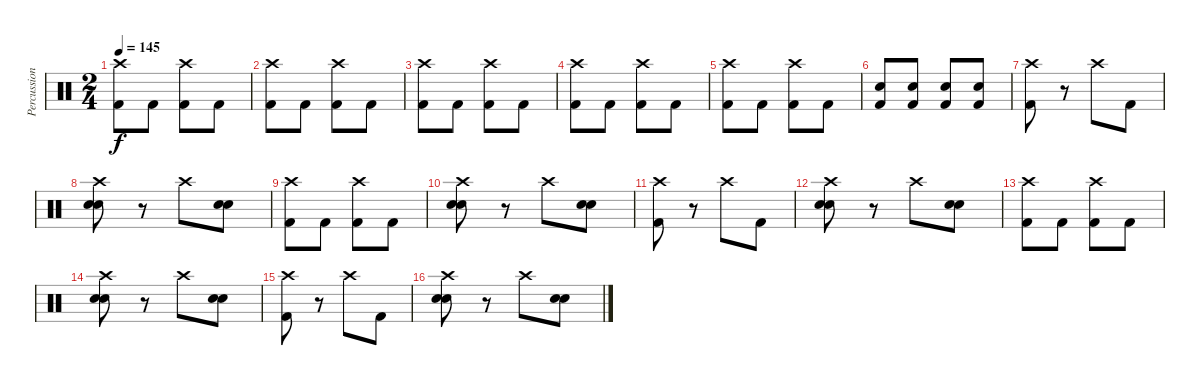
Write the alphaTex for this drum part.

\track ("Percussion" "Percussion") {instrument percussion}
\staff {score}
\articulation defaults
\ts (2 4)
\tempo 145
\clef neutral
\ks c
("Crash high (hit)" "Kick (hit) 2").8{dy f} "Kick (hit) 2".8 ("Crash high (hit)" "Kick (hit) 2").8 "Kick (hit) 2".8 |
("Crash high (hit)" "Kick (hit) 2").8 "Kick (hit) 2".8 ("Crash high (hit)" "Kick (hit) 2").8 "Kick (hit) 2".8 |
("Crash high (hit)" "Kick (hit) 2").8 "Kick (hit) 2".8 ("Crash high (hit)" "Kick (hit) 2").8 "Kick (hit) 2".8 |
("Crash high (hit)" "Kick (hit) 2").8 "Kick (hit) 2".8 ("Crash high (hit)" "Kick (hit) 2").8 "Kick (hit) 2".8 |
("Crash high (hit)" "Kick (hit) 2").8 "Kick (hit) 2".8 ("Crash high (hit)" "Kick (hit) 2").8 "Kick (hit) 2".8 |
("Electric Snare (hit)" "Kick (hit) 2").8 ("Electric Snare (hit)" "Kick (hit) 2").8 ("Electric Snare (hit)" "Kick (hit) 2").8 ("Electric Snare (hit)" "Kick (hit) 2").8 |
("Crash high (hit)" "Kick (hit) 2").8 r.8 "Crash high (hit)".8 "Kick (hit) 2".8 |
("Crash high (hit)" "Electric Snare (hit)" "Electric Snare (hit)").8 r.8 "Crash high (hit)".8 ("Electric Snare (hit)" "Electric Snare (hit)").8 |
("Crash high (hit)" "Kick (hit) 2").8 "Kick (hit) 2".8 ("Crash high (hit)" "Kick (hit) 2").8 "Kick (hit) 2".8 |
("Crash high (hit)" "Electric Snare (hit)" "Electric Snare (hit)").8 r.8 "Crash high (hit)".8 ("Electric Snare (hit)" "Electric Snare (hit)").8 |
("Crash high (hit)" "Kick (hit) 2").8 r.8 "Crash high (hit)".8 "Kick (hit) 2".8 |
("Crash high (hit)" "Electric Snare (hit)" "Electric Snare (hit)").8 r.8 "Crash high (hit)".8 ("Electric Snare (hit)" "Electric Snare (hit)").8 |
("Crash high (hit)" "Kick (hit) 2").8 "Kick (hit) 2".8 ("Crash high (hit)" "Kick (hit) 2").8 "Kick (hit) 2".8 |
("Crash high (hit)" "Electric Snare (hit)" "Electric Snare (hit)").8 r.8 "Crash high (hit)".8 ("Electric Snare (hit)" "Electric Snare (hit)").8 |
("Crash high (hit)" "Kick (hit) 2").8 r.8 "Crash high (hit)".8 "Kick (hit) 2".8 |
("Crash high (hit)" "Electric Snare (hit)" "Electric Snare (hit)").8 r.8 "Crash high (hit)".8 ("Electric Snare (hit)" "Electric Snare (hit)").8
